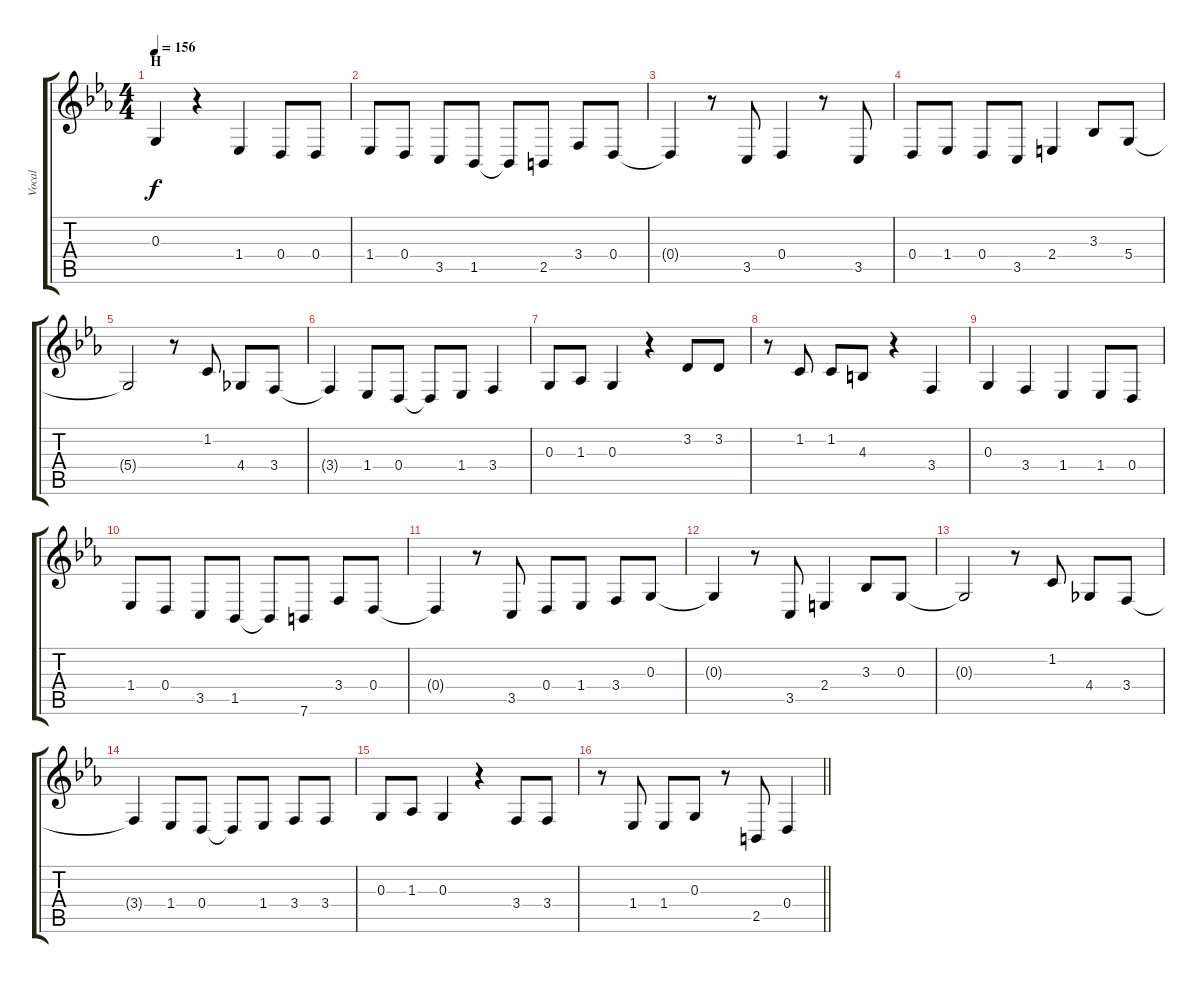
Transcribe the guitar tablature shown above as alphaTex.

\track ("Vocal" "Vocal") {instrument churchorgan}
\staff {score tabs}
\tuning (E4 B3 G3 D3 A2 E2) {hide}
\ts (4 4)
\section ("" "H")
\tempo 156
\clef g2
\ks eb
0.3{t}.4{dy f} r.4 1.4.4 0.4.8 0.4.8 |
1.4.8 0.4.8 3.5.8 1.5.8 1.5{t}.8 2.5.8 3.4.8 0.4.8 |
0.4{t}.4 r.8 3.5.8 0.4.4 r.8 3.5.8 |
0.4.8 1.4.8 0.4.8 3.5.8 2.4.4 3.3.8 5.4.8 |
5.4{t}.2 r.8 1.2.8 4.4.8 3.4.8 |
3.4{t}.4 1.4.8 0.4.8 0.4{t}.8 1.4.8 3.4.4 |
0.3.8 1.3.8 0.3.4 r.4 3.2.8 3.2.8 |
r.8 1.2.8 1.2.8 4.3.8 r.4 3.4.4 |
0.3.4 3.4.4 1.4.4 1.4.8 0.4.8 |
1.4.8 0.4.8 3.5.8 1.5.8 1.5{t}.8 7.6.8 3.4.8 0.4.8 |
0.4{t}.4 r.8 3.5.8 0.4.8 1.4.8 3.4.8 0.3.8 |
0.3{t}.4 r.8 3.5.8 2.4.4 3.3.8 0.3.8 |
0.3{t}.2 r.8 1.2.8 4.4.8 3.4.8 |
3.4{t}.4 1.4.8 0.4.8 0.4{t}.8 1.4.8 3.4.8 3.4.8 |
0.3.8 1.3.8 0.3.4 r.4 3.4.8 3.4.8 |
\barLineRight lightlight
r.8 1.4.8 1.4.8 0.3.8 r.8 2.5.8 0.4.4
